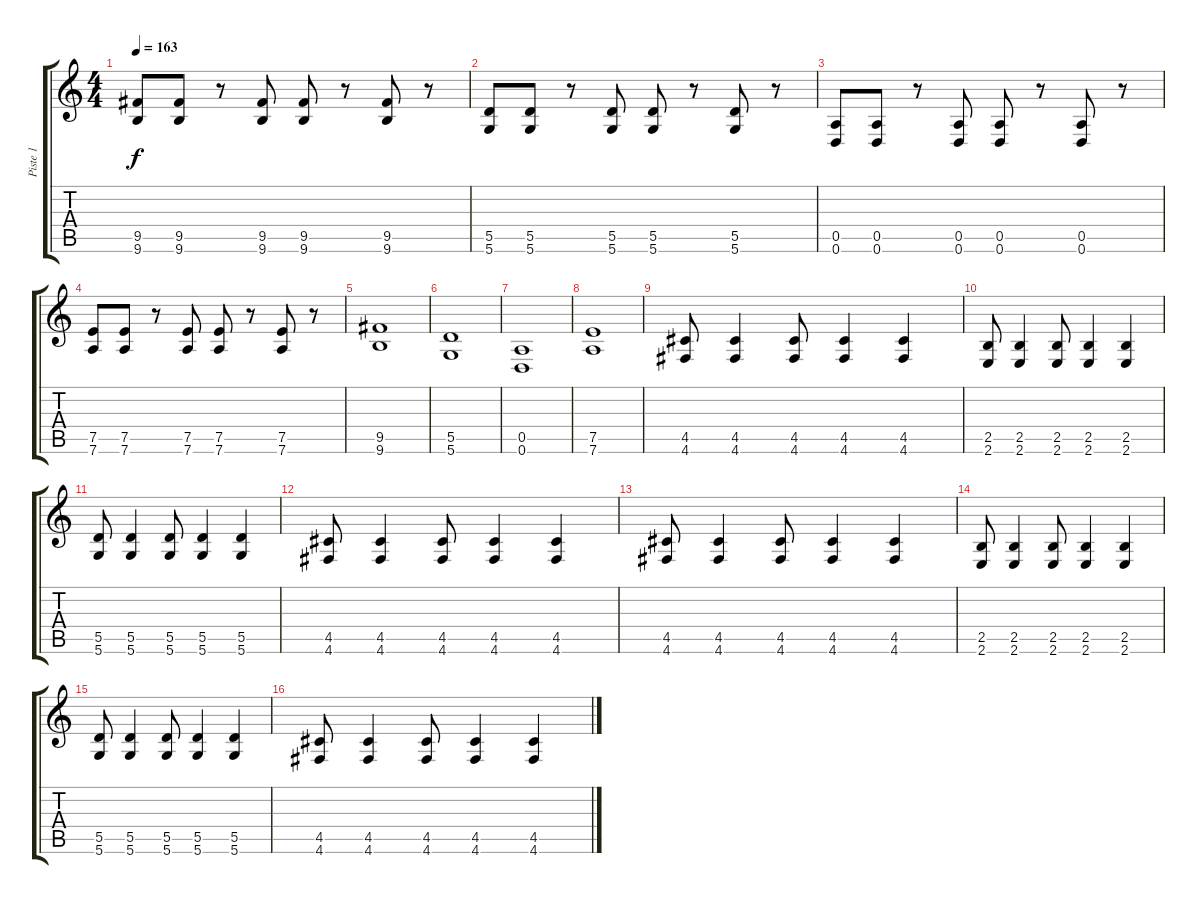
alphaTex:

\track ("Piste 1" "Piste 1") {instrument overdrivenguitar}
\staff {score tabs}
\tuning (E4 B3 G3 D3 A2 D2) {hide}
\ts (4 4)
\tempo 163
\clef g2
\ks c
(9.5 9.6).8{dy f} (9.5 9.6).8 r.8 (9.5 9.6).8 (9.5 9.6).8 r.8 (9.5 9.6).8 r.8 |
(5.5 5.6).8 (5.5 5.6).8 r.8 (5.5 5.6).8 (5.5 5.6).8 r.8 (5.5 5.6).8 r.8 |
(0.5 0.6).8 (0.5 0.6).8 r.8 (0.5 0.6).8 (0.5 0.6).8 r.8 (0.5 0.6).8 r.8 |
(7.5 7.6).8 (7.5 7.6).8 r.8 (7.5 7.6).8 (7.5 7.6).8 r.8 (7.5 7.6).8 r.8 |
(9.5 9.6).1 |
(5.5 5.6).1 |
(0.5 0.6).1 |
(7.5 7.6).1 |
(4.5 4.6).8 (4.5 4.6).4 (4.5 4.6).8 (4.5 4.6).4 (4.5 4.6).4 |
(2.5 2.6).8 (2.5 2.6).4 (2.5 2.6).8 (2.5 2.6).4 (2.5 2.6).4 |
(5.5 5.6).8 (5.5 5.6).4 (5.5 5.6).8 (5.5 5.6).4 (5.5 5.6).4 |
(4.5 4.6).8 (4.5 4.6).4 (4.5 4.6).8 (4.5 4.6).4 (4.5 4.6).4 |
(4.5 4.6).8 (4.5 4.6).4 (4.5 4.6).8 (4.5 4.6).4 (4.5 4.6).4 |
(2.5 2.6).8 (2.5 2.6).4 (2.5 2.6).8 (2.5 2.6).4 (2.5 2.6).4 |
(5.5 5.6).8 (5.5 5.6).4 (5.5 5.6).8 (5.5 5.6).4 (5.5 5.6).4 |
(4.5 4.6).8 (4.5 4.6).4 (4.5 4.6).8 (4.5 4.6).4 (4.5 4.6).4
